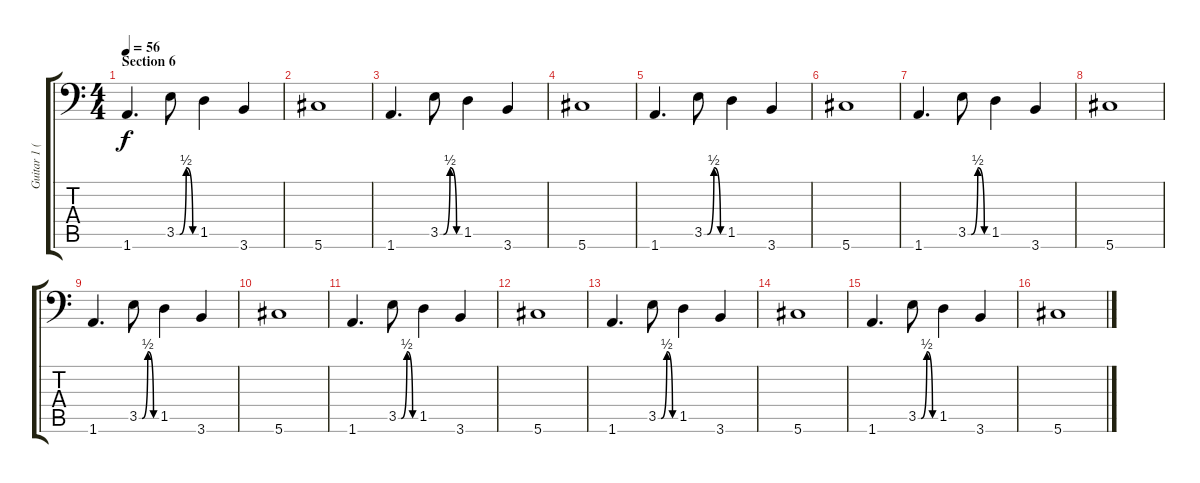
\track ("Guitar 1 (Distortion)" "Guitar 1 (") {instrument distortionguitar}
\staff {score tabs}
\tuning (Ab3 Eb3 B2 Gb2 Db2 Ab1) {hide}
\ts (4 4)
\section ("" "Section 6")
\tempo 56
\clef f4
\ks c
1.6.4{d dy f} 3.5{be (custom 0 0 10 0 30 2 50 0 60 0)}.8 1.5.4 3.6.4 |
5.6.1 |
1.6.4{d} 3.5{be (custom 0 0 10 0 30 2 50 0 60 0)}.8 1.5.4 3.6.4 |
5.6.1 |
1.6.4{d} 3.5{be (custom 0 0 10 0 30 2 50 0 60 0)}.8 1.5.4 3.6.4 |
5.6.1 |
1.6.4{d} 3.5{be (custom 0 0 10 0 30 2 50 0 60 0)}.8 1.5.4 3.6.4 |
5.6.1 |
1.6.4{d} 3.5{be (custom 0 0 10 0 30 2 50 0 60 0)}.8 1.5.4 3.6.4 |
5.6.1 |
1.6.4{d volume 12} 3.5{be (custom 0 0 10 0 30 2 50 0 60 0)}.8 1.5.4 3.6.4 |
5.6.1 |
1.6.4{d} 3.5{be (custom 0 0 10 0 30 2 50 0 60 0)}.8 1.5.4 3.6.4 |
5.6.1 |
1.6.4{d volume 8} 3.5{be (custom 0 0 10 0 30 2 50 0 60 0)}.8 1.5.4 3.6.4 |
5.6.1
